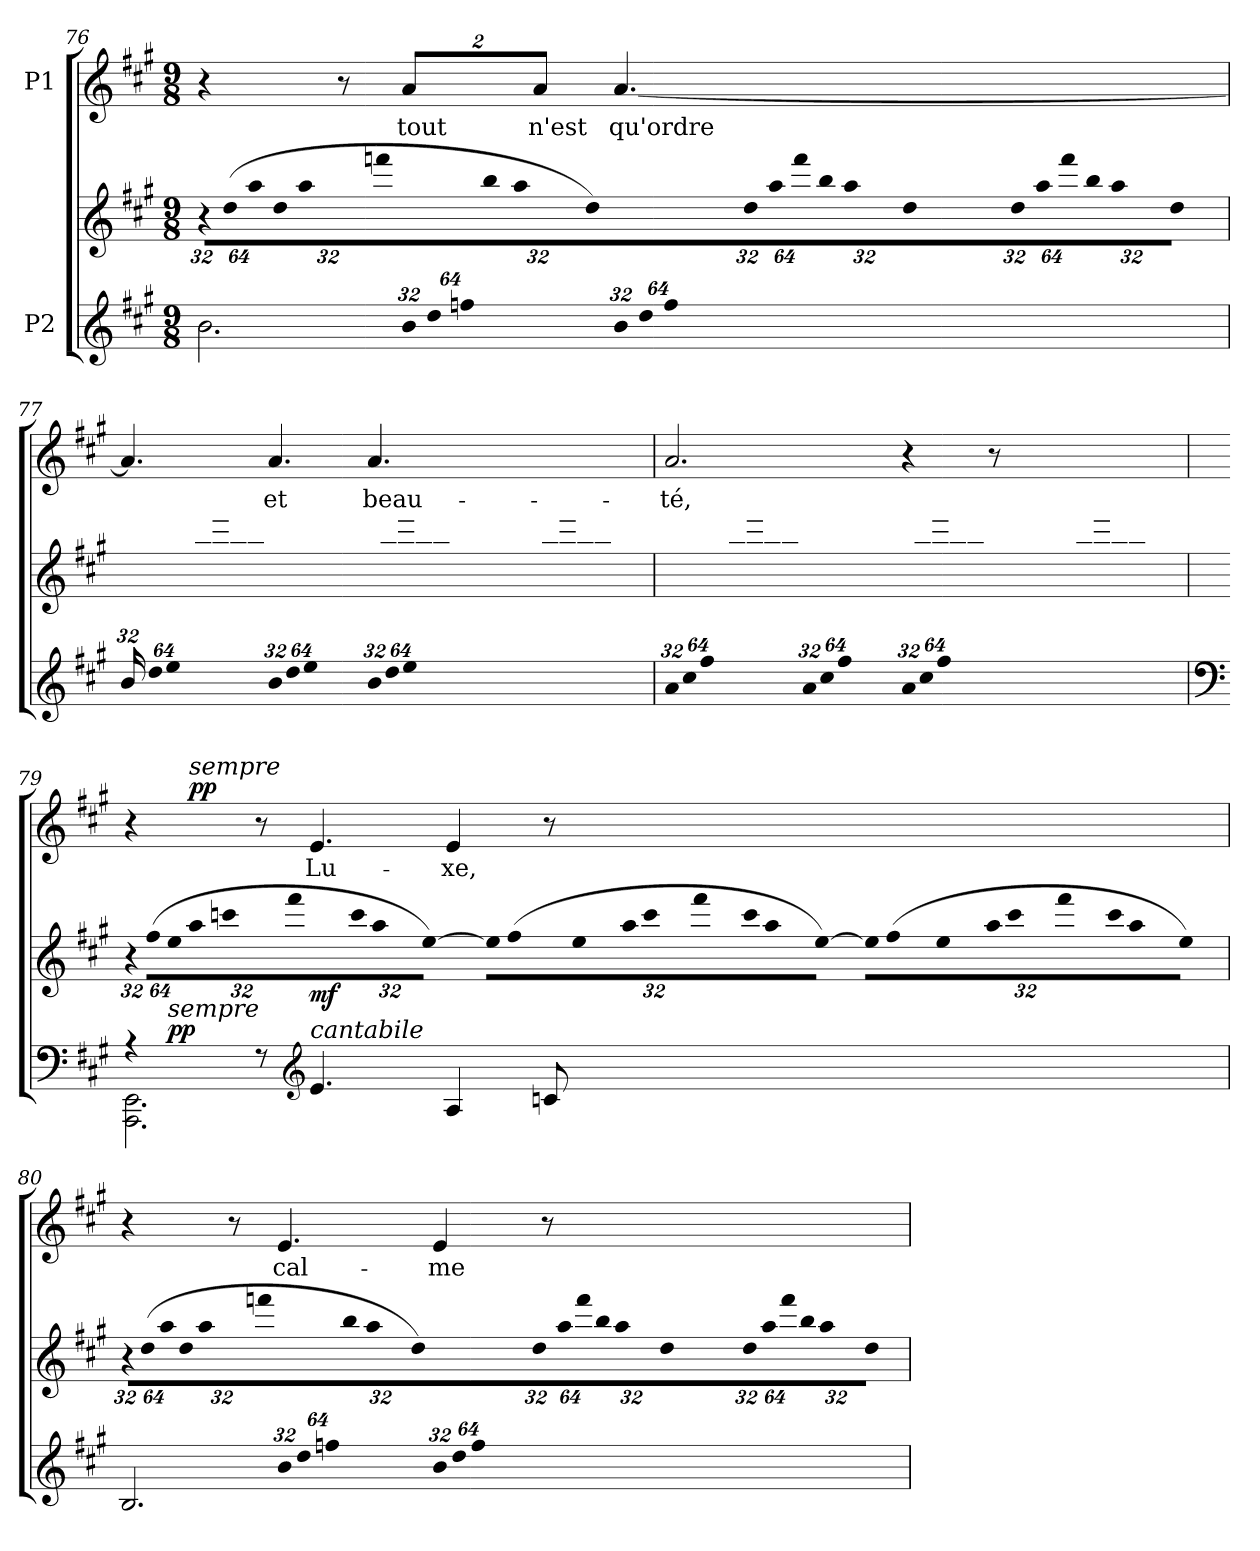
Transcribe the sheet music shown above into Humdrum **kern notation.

**kern	**kern	**dynam	**kern	**text	**dynam
*part2	*part2	*part2	*part1	*part1	*part1
*staff3	*staff2	*staff2/3	*staff1	*staff1	*staff1
*I"P2	*	*	*I"P1	*	*
!!LO:PB:g=z
*clefG2	*clefG2	*	*clefG2	*	*
*k[f#c#g#]	*k[f#c#g#]	*	*k[f#c#g#]	*	*
*A:	*A:	*	*A:	*	*
*M9/8	*M9/8	*	*M9/8	*	*
=76	=76	=76	=76	=76	=76
*^	*	*	*	*	*
*	*^	*	*	*	*	*
*	*	*	*Xbrackettup	*	*	*	*
!	!	!	!LO:N:vis=16	!	!	!	!
4.ryy	2.bi\	2.ryy	512%21r	.	4r	.	.
!	!	!	!LO:N:vis=16	!	!	!	!
.	.	.	(1024%43ddi\LL	.	.	.	.
!	!	!	!LO:N:vis=16	!	!	!	!
.	.	.	1024%43aai\	.	.	.	.
!	!	!	!LO:N:vis=16	!	!	!	!
.	.	.	512%21ddi\	.	.	.	.
!	!	!	!LO:N:vis=16	!	!	!	!
.	.	.	1024%43aai\	.	.	.	.
!	!	!	!LO:N:vis=16	!	!	!	!
.	.	.	1024%43fffni\	.	.	.	.
!	!	!	!LO:N:vis=16	!	!	!	!
.	.	.	512%21bbi\	.	8r	.	.
!	!	!	!LO:N:vis=16	!	!	!	!
.	.	.	1024%43aai\	.	.	.	.
!	!	!	!LO:N:vis=16	!	!	!	!
.	.	.	1024%43ddi\JJ)	.	.	.	.
*Xbrackettup	*	*	*	*	*	*	*
!LO:N:vis=16	!	!	!	!	!	!	!
!	!	!	!	!	!	!LO:LY:b:color=#000000	!
(512%21bi/LL	.	.	8ryy	.	16%3ai/L	tout	.
!LO:N:vis=16	!	!	!	!	!	!	!
1024%43ddi/	.	.	.	.	.	.	.
!LO:N:vis=16	!	!	!	!	!	!	!
1024%43ffni/	.	.	.	.	.	.	.
!	!	!	!LO:N:vis=16	!	!	!	!
4ryy	.	.	512%21ddi\	.	.	.	.
!	!	!	!LO:N:vis=16	!	!	!	!
.	.	.	1024%43aai\	.	.	.	.
!	!	!	!	!	!	!LO:LY:b:color=#000000	!
.	.	.	.	.	16%3ai/J	n'est	.
!	!	!	!LO:N:vis=16	!	!	!	!
.	.	.	1024%43fffi\	.	.	.	.
!	!	!	!LO:N:vis=16	!	!	!	!
.	.	.	512%21bbi\	.	.	.	.
!	!	!	!LO:N:vis=16	!	!	!	!
.	.	.	1024%43aai\	.	.	.	.
!	!	!	!LO:N:vis=16	!	!	!	!
.	.	.	1024%43ddi\JJ)	.	.	.	.
!LO:N:vis=16	!	!	!	!	!	!	!
!	!	!	!	!	!	!LO:LY:b:color=#000000	!
(512%21bi/LL	4.ryy	4.ryy	8ryy	.	[4.ai/	qu'ordre	.
!LO:N:vis=16	!	!	!	!	!	!	!
1024%43ddi/	.	.	.	.	.	.	.
!LO:N:vis=16	!	!	!	!	!	!	!
1024%43ffi/	.	.	.	.	.	.	.
!	!	!	!LO:N:vis=16	!	!	!	!
4ryy	.	.	512%21ddi\	.	.	.	.
!	!	!	!LO:N:vis=16	!	!	!	!
.	.	.	1024%43aai\	.	.	.	.
!	!	!	!LO:N:vis=16	!	!	!	!
.	.	.	1024%43fffi\	.	.	.	.
!	!	!	!LO:N:vis=16	!	!	!	!
.	.	.	512%21bbi\	.	.	.	.
!	!	!	!LO:N:vis=16	!	!	!	!
.	.	.	1024%43aai\	.	.	.	.
!	!	!	!LO:N:vis=16	!	!	!	!
.	.	.	1024%43ddi\JJ)	.	.	.	.
*v	*v	*v	*	*	*	*	*
!!LO:LB:g=z
=77	=77	=77	=77	=77	=77
!LO:N:vis=16	!	!	!	!	!
*^	*	*	*	*	*
(512%21bi/LL	1ryy	8ryy	.	4.ai/]	.	.
!LO:N:vis=16	!	!	!	!	!	!
1024%43ddi/	.	.	.	.	.	.
!LO:N:vis=16	!	!	!	!	!	!
1024%43eei/	.	.	.	.	.	.
!	!	!LO:N:vis=16	!	!	!	!
4ryy	.	512%21ddi\	.	.	.	.
!	!	!LO:N:vis=16	!	!	!	!
.	.	1024%43aai\	.	.	.	.
!	!	!LO:N:vis=16	!	!	!	!
.	.	1024%43eeei\	.	.	.	.
!	!	!LO:N:vis=16	!	!	!	!
.	.	512%21bbi\	.	.	.	.
!	!	!LO:N:vis=16	!	!	!	!
.	.	1024%43aai\	.	.	.	.
!	!	!LO:N:vis=16	!	!	!	!
.	.	1024%43ddi\JJ)	.	.	.	.
!LO:N:vis=16	!	!	!	!	!	!
!	!	!	!	!	!LO:LY:b:color=#000000	!
(512%21bi/LL	.	8ryy	.	4.ai/	et	.
!LO:N:vis=16	!	!	!	!	!	!
1024%43ddi/	.	.	.	.	.	.
!LO:N:vis=16	!	!	!	!	!	!
1024%43eei/	.	.	.	.	.	.
!	!	!LO:N:vis=16	!	!	!	!
4ryy	.	512%21ddi\	.	.	.	.
!	!	!LO:N:vis=16	!	!	!	!
.	.	1024%43aai\	.	.	.	.
!	!	!LO:N:vis=16	!	!	!	!
.	.	1024%43eeei\	.	.	.	.
!	!	!LO:N:vis=16	!	!	!	!
.	.	512%21bbi\	.	.	.	.
!	!	!LO:N:vis=16	!	!	!	!
.	.	1024%43aai\	.	.	.	.
!	!	!LO:N:vis=16	!	!	!	!
.	.	1024%43ddi\JJ)	.	.	.	.
!LO:N:vis=16	!	!	!	!	!	!
!	!	!	!	!	!LO:LY:b:color=#000000	!
(512%21bi/LL	.	8ryy	.	4.ai/	beau-	.
!LO:N:vis=16	!	!	!	!	!	!
1024%43ddi/	.	.	.	.	.	.
!LO:N:vis=16	!	!	!	!	!	!
1024%43eei/	.	.	.	.	.	.
!	!	!LO:N:vis=16	!	!	!	!
4ryy	.	512%21ddi\	.	.	.	.
!	!	!LO:N:vis=16	!	!	!	!
.	.	1024%43aai\	.	.	.	.
!	!	!LO:N:vis=16	!	!	!	!
.	.	1024%43eeei\	.	.	.	.
!	!	!LO:N:vis=16	!	!	!	!
.	8ryy	512%21bbi\	.	.	.	.
!	!	!LO:N:vis=16	!	!	!	!
.	.	1024%43aai\	.	.	.	.
!	!	!LO:N:vis=16	!	!	!	!
.	.	1024%43ddi\JJ)	.	.	.	.
=78	=78	=78	=78	=78	=78	=78
!LO:N:vis=16	!	!	!	!	!	!
!	!	!	!	!	!LO:LY:b:color=#000000	!
(512%21ai/LL	1ryy	8ryy	.	2.ai/	-té,	.
!LO:N:vis=16	!	!	!	!	!	!
1024%43cc#i/	.	.	.	.	.	.
!LO:N:vis=16	!	!	!	!	!	!
1024%43ff#i/	.	.	.	.	.	.
!	!	!LO:N:vis=16	!	!	!	!
4ryy	.	512%21eei\	.	.	.	.
!	!	!LO:N:vis=16	!	!	!	!
.	.	1024%43aai\	.	.	.	.
!	!	!LO:N:vis=16	!	!	!	!
.	.	1024%43eeei\	.	.	.	.
!	!	!LO:N:vis=16	!	!	!	!
.	.	512%21bbi\	.	.	.	.
!	!	!LO:N:vis=16	!	!	!	!
.	.	1024%43aai\	.	.	.	.
!	!	!LO:N:vis=16	!	!	!	!
.	.	1024%43eei\JJ)	.	.	.	.
!LO:N:vis=16	!	!	!	!	!	!
(512%21ai/LL	.	8ryy	.	.	.	.
!LO:N:vis=16	!	!	!	!	!	!
1024%43cc#i/	.	.	.	.	.	.
!LO:N:vis=16	!	!	!	!	!	!
1024%43ff#i/	.	.	.	.	.	.
!	!	!LO:N:vis=16	!	!	!	!
4ryy	.	512%21eei\	.	.	.	.
!	!	!LO:N:vis=16	!	!	!	!
.	.	1024%43aai\	.	.	.	.
!	!	!LO:N:vis=16	!	!	!	!
.	.	1024%43eeei\	.	.	.	.
!	!	!LO:N:vis=16	!	!	!	!
.	.	512%21bbi\	.	.	.	.
!	!	!LO:N:vis=16	!	!	!	!
.	.	1024%43aai\	.	.	.	.
!	!	!LO:N:vis=16	!	!	!	!
.	.	1024%43eei\JJ)	.	.	.	.
!LO:N:vis=16	!	!	!	!	!	!
(512%21ai/LL	.	8ryy	.	4r	.	.
!LO:N:vis=16	!	!	!	!	!	!
1024%43cc#i/	.	.	.	.	.	.
!LO:N:vis=16	!	!	!	!	!	!
1024%43ff#i/	.	.	.	.	.	.
!	!	!LO:N:vis=16	!	!	!	!
4ryy	.	512%21eei\	.	.	.	.
!	!	!LO:N:vis=16	!	!	!	!
.	.	1024%43aai\	.	.	.	.
!	!	!LO:N:vis=16	!	!	!	!
.	.	1024%43eeei\	.	.	.	.
!	!	!LO:N:vis=16	!	!	!	!
.	8ryy	512%21bbi\	.	8r	.	.
!	!	!LO:N:vis=16	!	!	!	!
.	.	1024%43aai\	.	.	.	.
!	!	!LO:N:vis=16	!	!	!	!
.	.	1024%43eei\JJ)	.	.	.	.
!!LO:LB:g=z
=79	=79	=79	=79	=79	=79	=79
*clefF4	*	*	*	*	*	*
!	!	!LO:N:vis=16	!	!	!	!
*	*	*	*	*^	*	*
4r	2.AAAi\ 2.EEi	512%21r	.	4r	8ryy	.	.
!	!	!LO:N:vis=16	!	!	!	!	!
.	.	(1024%43ff#i\LL	.	.	.	.	.
!	!	!LO:TX:b:i:t=sempre	!	!	!	!	!
!	!	!LO:N:vis=16	!	!	!	!	!
.	.	1024%43eei\	pp	.	.	.	.
!	!	!	!	!	!LO:TX:a:i:t=sempre	!	!
!	!	!LO:N:vis=16	!	!	!	!	!
.	.	512%21aai\	.	.	1ryy	.	pp
!	!	!LO:N:vis=16	!	!	!	!	!
.	.	1024%43cccni\	.	.	.	.	.
!	!	!LO:N:vis=16	!	!	!	!	!
.	.	1024%43fff#i\	.	.	.	.	.
!	!	!LO:N:vis=16	!	!	!	!	!
8r	.	512%21ccci\	.	8r	.	.	.
!	!	!LO:N:vis=16	!	!	!	!	!
.	.	1024%43aai\	.	.	.	.	.
!	!	!LO:N:vis=16	!	!	!	!	!
.	.	[1024%43eei\JJ)	.	.	.	.	.
*clefG2	*	*	*	*	*	*	*
!	!	!LO:N:vis=16	!	!	!	!	!
!LO:TX:a:i:t=cantabile	!	!	!	!	!	!	!
!	!	!	!	!	!	!LO:LY:b:color=#000000	!
4.ei/	.	512%21eei\LL]	mf	4.ei/	.	Lu-	.
!	!	!LO:N:vis=16	!	!	!	!	!
.	.	(1024%43ff#i\	.	.	.	.	.
!	!	!LO:N:vis=16	!	!	!	!	!
.	.	1024%43eei\	.	.	.	.	.
!	!	!LO:N:vis=16	!	!	!	!	!
.	.	512%21aai\	.	.	.	.	.
!	!	!LO:N:vis=16	!	!	!	!	!
.	.	1024%43ccci\	.	.	.	.	.
!	!	!LO:N:vis=16	!	!	!	!	!
.	.	1024%43fff#i\	.	.	.	.	.
!	!	!LO:N:vis=16	!	!	!	!	!
.	.	512%21ccci\	.	.	.	.	.
!	!	!LO:N:vis=16	!	!	!	!	!
.	.	1024%43aai\	.	.	.	.	.
!	!	!LO:N:vis=16	!	!	!	!	!
.	.	[1024%43eei\JJ)	.	.	.	.	.
!	!	!LO:N:vis=16	!	!	!	!	!
!	!	!	!	!	!	!LO:LY:b:color=#000000	!
4Ai/	4.ryy	512%21eei\LL]	.	4ei/	.	-xe,	.
!	!	!LO:N:vis=16	!	!	!	!	!
.	.	(1024%43ff#i\	.	.	.	.	.
!	!	!LO:N:vis=16	!	!	!	!	!
.	.	1024%43eei\	.	.	.	.	.
!	!	!LO:N:vis=16	!	!	!	!	!
.	.	512%21aai\	.	.	.	.	.
!	!	!LO:N:vis=16	!	!	!	!	!
.	.	1024%43ccci\	.	.	.	.	.
!	!	!LO:N:vis=16	!	!	!	!	!
.	.	1024%43fff#i\	.	.	.	.	.
!	!	!LO:N:vis=16	!	!	!	!	!
8cni/	.	512%21ccci\	.	8r	.	.	.
!	!	!LO:N:vis=16	!	!	!	!	!
.	.	1024%43aai\	.	.	.	.	.
!	!	!LO:N:vis=16	!	!	!	!	!
.	.	1024%43eei\JJ)	.	.	.	.	.
=80	=80	=80	=80	=80	=80	=80	=80
!	!	!LO:N:vis=16	!	!	!	!	!
*	*	*	*	*v	*v	*	*
4.ryy	2.Bi/	512%21r	.	4r	.	.
!	!	!LO:N:vis=16	!	!	!	!
.	.	(1024%43ddi\LL	.	.	.	.
!	!	!LO:N:vis=16	!	!	!	!
.	.	1024%43aai\	.	.	.	.
!	!	!LO:N:vis=16	!	!	!	!
.	.	512%21ddi\	.	.	.	.
!	!	!LO:N:vis=16	!	!	!	!
.	.	1024%43aai\	.	.	.	.
!	!	!LO:N:vis=16	!	!	!	!
.	.	1024%43fffni\	.	.	.	.
!	!	!LO:N:vis=16	!	!	!	!
.	.	512%21bbi\	.	8r	.	.
!	!	!LO:N:vis=16	!	!	!	!
.	.	1024%43aai\	.	.	.	.
!	!	!LO:N:vis=16	!	!	!	!
.	.	1024%43ddi\JJ)	.	.	.	.
!LO:N:vis=16	!	!	!	!	!	!
!	!	!	!	!	!LO:LY:b:color=#000000	!
(512%21bi/LL	.	8ryy	.	4.ei/	cal-	.
!LO:N:vis=16	!	!	!	!	!	!
1024%43ddi/	.	.	.	.	.	.
!LO:N:vis=16	!	!	!	!	!	!
1024%43ffni/	.	.	.	.	.	.
!	!	!LO:N:vis=16	!	!	!	!
4ryy	.	512%21ddi\	.	.	.	.
!	!	!LO:N:vis=16	!	!	!	!
.	.	1024%43aai\	.	.	.	.
!	!	!LO:N:vis=16	!	!	!	!
.	.	1024%43fffi\	.	.	.	.
!	!	!LO:N:vis=16	!	!	!	!
.	.	512%21bbi\	.	.	.	.
!	!	!LO:N:vis=16	!	!	!	!
.	.	1024%43aai\	.	.	.	.
!	!	!LO:N:vis=16	!	!	!	!
.	.	1024%43ddi\JJ)	.	.	.	.
!LO:N:vis=16	!	!	!	!	!	!
!	!	!	!	!	!LO:LY:b:color=#000000	!
(512%21bi/LL	4.ryy	8ryy	.	4ei/	-me	.
!LO:N:vis=16	!	!	!	!	!	!
1024%43ddi/	.	.	.	.	.	.
!LO:N:vis=16	!	!	!	!	!	!
1024%43ffi/	.	.	.	.	.	.
!	!	!LO:N:vis=16	!	!	!	!
4ryy	.	512%21ddi\	.	.	.	.
!	!	!LO:N:vis=16	!	!	!	!
.	.	1024%43aai\	.	.	.	.
!	!	!LO:N:vis=16	!	!	!	!
.	.	1024%43fffi\	.	.	.	.
!	!	!LO:N:vis=16	!	!	!	!
.	.	512%21bbi\	.	8r	.	.
!	!	!LO:N:vis=16	!	!	!	!
.	.	1024%43aai\	.	.	.	.
!	!	!LO:N:vis=16	!	!	!	!
.	.	1024%43ddi\JJ)	.	.	.	.
*v	*v	*	*	*	*	*
=	=	=	=	=	=
*-	*-	*-	*-	*-	*-
